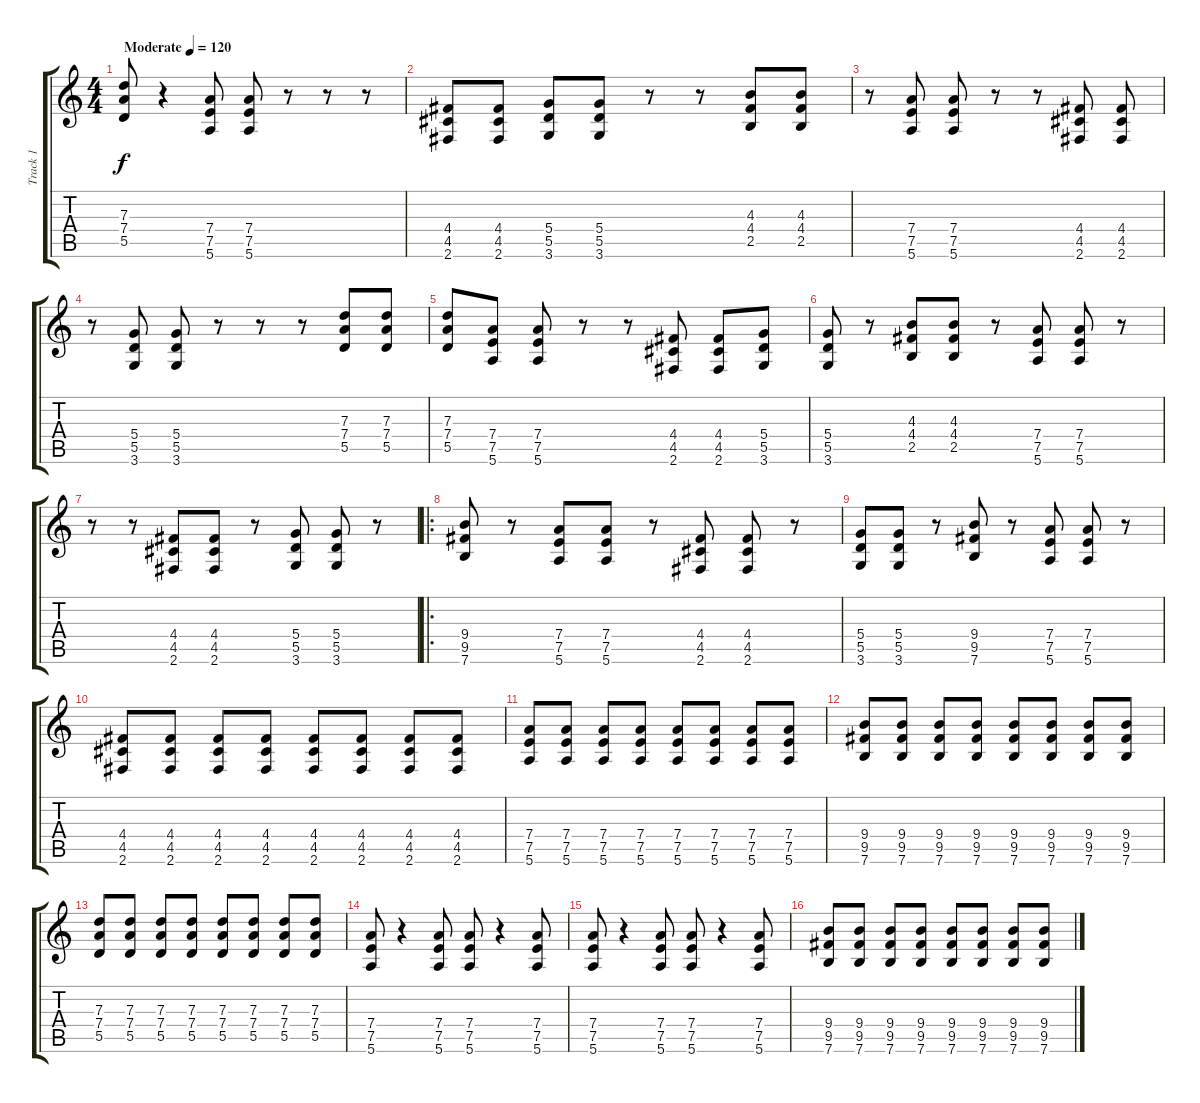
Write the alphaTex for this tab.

\track ("Track 1" "Track 1") {solo instrument overdrivenguitar}
\staff {score tabs}
\tuning (E4 B3 G3 D3 A2 E2) {hide}
\ts (4 4)
\tempo (120 "Moderate")
\clef g2
\ks c
(7.3 7.4 5.5).8{dy f instrument overdrivenguitar} r.4 (7.4 7.5 5.6).8 (7.4 7.5 5.6).8 r.8 r.8 r.8 |
(4.4 4.5 2.6).8 (4.4 4.5 2.6).8 (5.4 5.5 3.6).8 (5.4 5.5 3.6).8 r.8 r.8 (4.3 4.4 2.5).8 (4.3 4.4 2.5).8 |
r.8 (7.4 7.5 5.6).8 (7.4 7.5 5.6).8 r.8 r.8 (4.4 4.5 2.6).8 (4.4 4.5 2.6).8 |
r.8 (5.4 5.5 3.6).8 (5.4 5.5 3.6).8 r.8 r.8 r.8 (7.3 7.4 5.5).8 (7.3 7.4 5.5).8 |
(7.3 7.4 5.5).8 (7.4 7.5 5.6).8 (7.4 7.5 5.6).8 r.8 r.8 (4.4 4.5 2.6).8 (4.4 4.5 2.6).8 (5.4 5.5 3.6).8 |
(5.4 5.5 3.6).8 r.8 (4.3 4.4 2.5).8 (4.3 4.4 2.5).8 r.8 (7.4 7.5 5.6).8 (7.4 7.5 5.6).8 r.8 |
r.8 r.8 (4.4 4.5 2.6).8 (4.4 4.5 2.6).8 r.8 (5.4 5.5 3.6).8 (5.4 5.5 3.6).8 r.8 |
\ro
(9.4 9.5 7.6).8 r.8 (7.4 7.5 5.6).8 (7.4 7.5 5.6).8 r.8 (4.4 4.5 2.6).8 (4.4 4.5 2.6).8 r.8 |
(5.4 5.5 3.6).8 (5.4 5.5 3.6).8 r.8 (9.4 9.5 7.6).8 r.8 (7.4 7.5 5.6).8 (7.4 7.5 5.6).8 r.8 |
(4.4 4.5 2.6).8 (4.4 4.5 2.6).8 (4.4 4.5 2.6).8 (4.4 4.5 2.6).8 (4.4 4.5 2.6).8 (4.4 4.5 2.6).8 (4.4 4.5 2.6).8 (4.4 4.5 2.6).8 |
(7.4 7.5 5.6).8 (7.4 7.5 5.6).8 (7.4 7.5 5.6).8 (7.4 7.5 5.6).8 (7.4 7.5 5.6).8 (7.4 7.5 5.6).8 (7.4 7.5 5.6).8 (7.4 7.5 5.6).8 |
(9.4 9.5 7.6).8 (9.4 9.5 7.6).8 (9.4 9.5 7.6).8 (9.4 9.5 7.6).8 (9.4 9.5 7.6).8 (9.4 9.5 7.6).8 (9.4 9.5 7.6).8 (9.4 9.5 7.6).8 |
(7.3 7.4 5.5).8 (7.3 7.4 5.5).8 (7.3 7.4 5.5).8 (7.3 7.4 5.5).8 (7.3 7.4 5.5).8 (7.3 7.4 5.5).8 (7.3 7.4 5.5).8 (7.3 7.4 5.5).8 |
(7.4 7.5 5.6).8 r.4 (7.4 7.5 5.6).8 (7.4 7.5 5.6).8 r.4 (7.4 7.5 5.6).8 |
(7.4 7.5 5.6).8 r.4 (7.4 7.5 5.6).8 (7.4 7.5 5.6).8 r.4 (7.4 7.5 5.6).8 |
(9.4 9.5 7.6).8 (9.4 9.5 7.6).8 (9.4 9.5 7.6).8 (9.4 9.5 7.6).8 (9.4 9.5 7.6).8 (9.4 9.5 7.6).8 (9.4 9.5 7.6).8 (9.4 9.5 7.6).8
